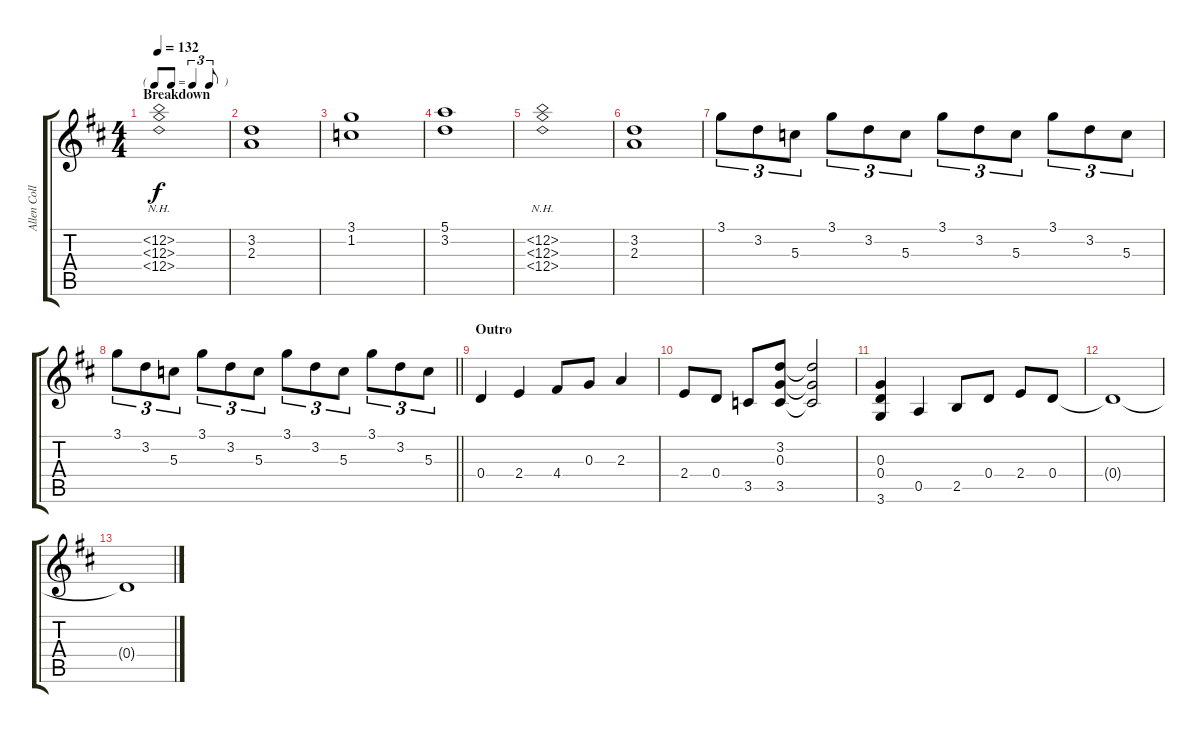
\track ("Allen Collins - Rhythm Guitar" "Allen Coll") {instrument electricguitarmuted}
\staff {score tabs}
\tuning (E4 B3 G3 D3 A2 E2) {hide}
\ts (4 4)
\tf triplet8th
\section ("" "Breakdown")
\tempo 132
\clef g2
\ks d
(12.2{nh} 12.3{nh} 12.4{nh}).1{dy f} |
(3.2 2.3).1 |
(3.1 1.2).1 |
(5.1 3.2).1 |
(12.2{nh} 12.3{nh} 12.4{nh}).1 |
(3.2 2.3).1 |
3.1.8{tu (3 2)} 3.2.8{tu (3 2)} 5.3.8{tu (3 2)} 3.1.8{tu (3 2)} 3.2.8{tu (3 2)} 5.3.8{tu (3 2)} 3.1.8{tu (3 2)} 3.2.8{tu (3 2)} 5.3.8{tu (3 2)} 3.1.8{tu (3 2)} 3.2.8{tu (3 2)} 5.3.8{tu (3 2)} |
\barLineRight lightlight
3.1.8{tu (3 2)} 3.2.8{tu (3 2)} 5.3.8{tu (3 2)} 3.1.8{tu (3 2)} 3.2.8{tu (3 2)} 5.3.8{tu (3 2)} 3.1.8{tu (3 2)} 3.2.8{tu (3 2)} 5.3.8{tu (3 2)} 3.1.8{tu (3 2)} 3.2.8{tu (3 2)} 5.3.8{tu (3 2)} |
\section ("" "Outro")
0.4.4 2.4.4 4.4.8 0.3.8 2.3.4 |
2.4.8 0.4.8 3.5.8 (3.2 0.3 3.5).8 (3.2{t} 0.3{t} 3.5{t}).2 |
(0.3 0.4 3.6).4 0.5.4 2.5.8 0.4.8 2.4.8 0.4.8 |
0.4{t}.1 |
0.4{t}.1
